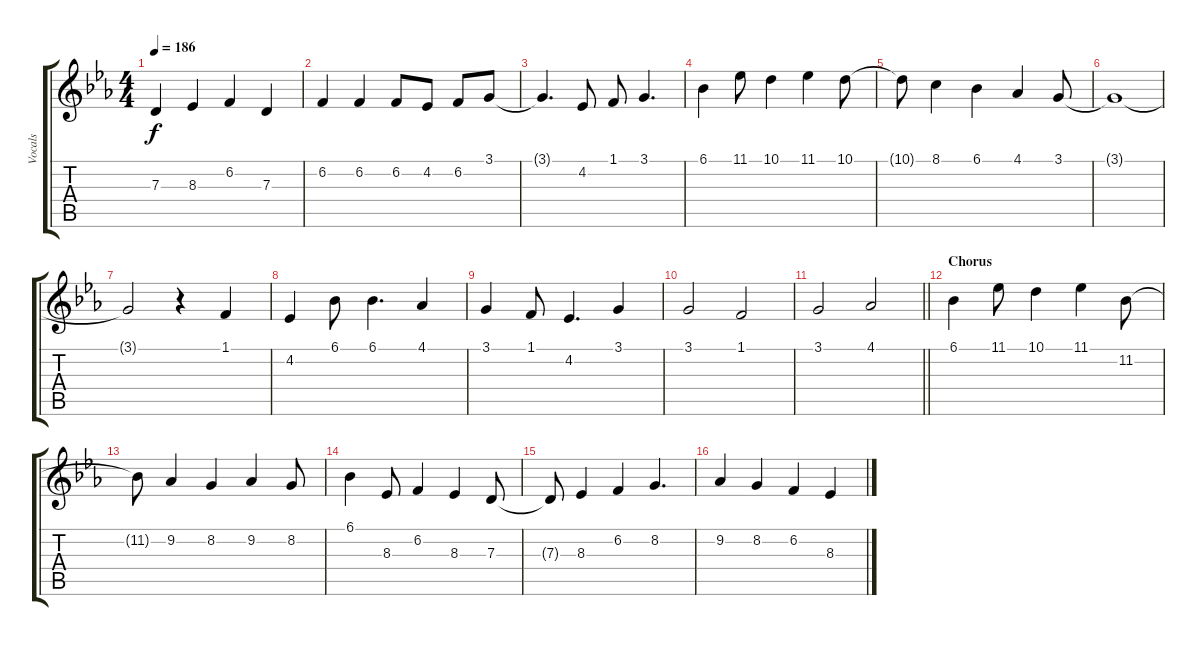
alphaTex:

\track ("Vocals" "Vocals") {instrument altosax}
\staff {score tabs}
\tuning (E4 B3 G3 D3 A2 E2) {hide}
\ts (4 4)
\tempo 186
\clef g2
\ks eb
7.3.4{dy f} 8.3.4 6.2.4 7.3.4 |
6.2.4 6.2.4 6.2.8 4.2.8 6.2.8 3.1.8 |
3.1{t}.4{d} 4.2.8 1.1.8 3.1.4{d} |
6.1.4 11.1.8 10.1.4 11.1.4 10.1.8 |
10.1{t}.8 8.1.4 6.1.4 4.1.4 3.1.8 |
3.1{t}.1 |
3.1{t}.2 r.4 1.1.4 |
4.2.4 6.1.8 6.1.4{d} 4.1.4 |
3.1.4 1.1.8 4.2.4{d} 3.1.4 |
3.1.2 1.1.2 |
\barLineRight lightlight
3.1.2 4.1.2 |
\section ("" "Chorus")
6.1.4 11.1.8 10.1.4 11.1.4 11.2.8 |
11.2{t}.8 9.2.4 8.2.4 9.2.4 8.2.8 |
6.1.4 8.3.8 6.2.4 8.3.4 7.3.8 |
7.3{t}.8 8.3.4 6.2.4 8.2.4{d} |
9.2.4 8.2.4 6.2.4 8.3.4
